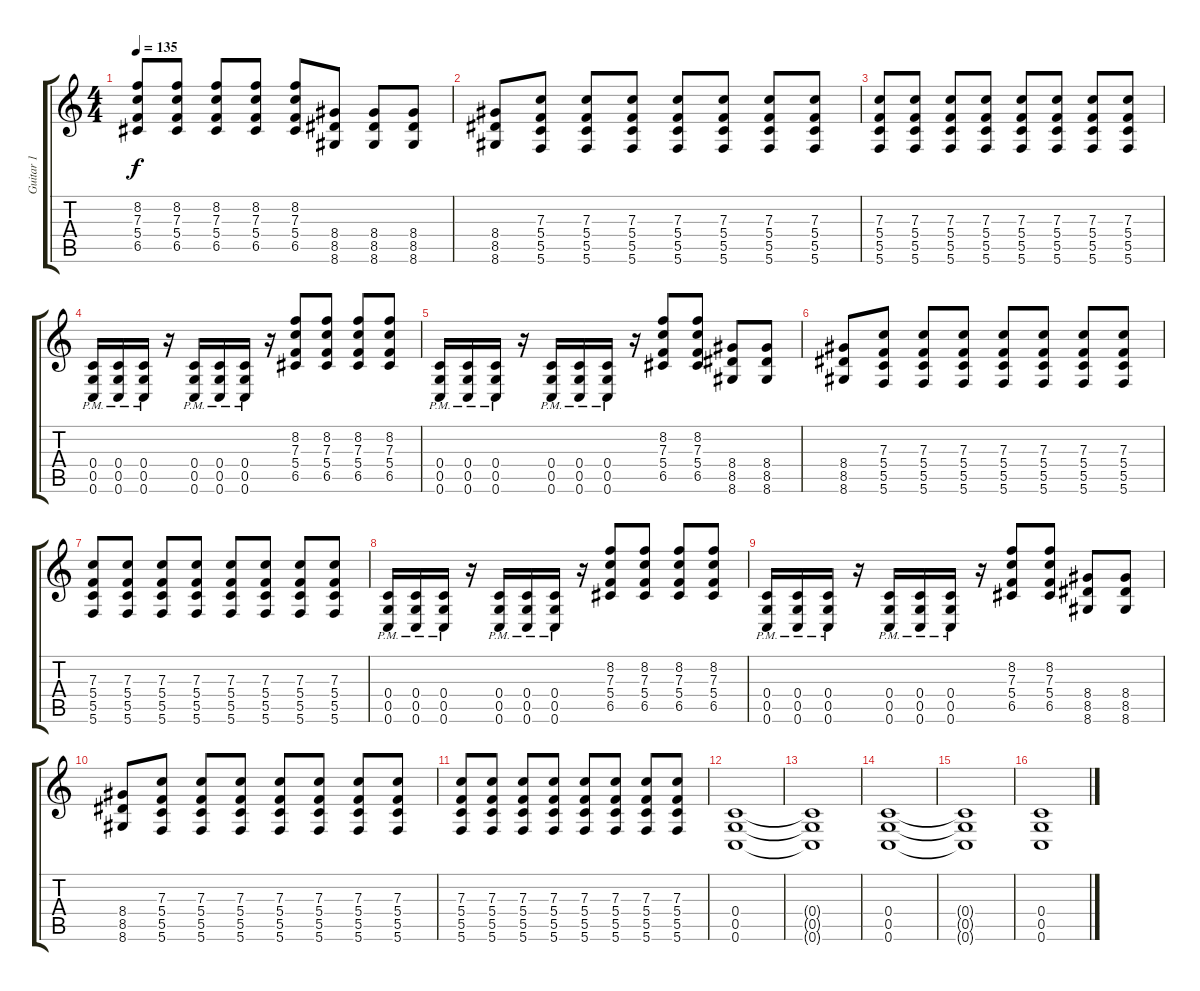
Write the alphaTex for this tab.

\track ("Guitar 1" "Guitar 1") {instrument distortionguitar}
\staff {score tabs}
\tuning (D4 A3 F3 C3 G2 C2) {hide}
\ts (4 4)
\tempo 135
\clef g2
\ks c
(8.2 7.3 5.4 6.5).8{dy f} (8.2 7.3 5.4 6.5).8 (8.2 7.3 5.4 6.5).8 (8.2 7.3 5.4 6.5).8 (8.2 7.3 5.4 6.5).8 (8.4 8.5 8.6).8 (8.4 8.5 8.6).8 (8.4 8.5 8.6).8 |
(8.4 8.5 8.6).8 (7.3 5.4 5.5 5.6).8 (7.3 5.4 5.5 5.6).8 (7.3 5.4 5.5 5.6).8 (7.3 5.4 5.5 5.6).8 (7.3 5.4 5.5 5.6).8 (7.3 5.4 5.5 5.6).8 (7.3 5.4 5.5 5.6).8 |
(7.3 5.4 5.5 5.6).8 (7.3 5.4 5.5 5.6).8 (7.3 5.4 5.5 5.6).8 (7.3 5.4 5.5 5.6).8 (7.3 5.4 5.5 5.6).8 (7.3 5.4 5.5 5.6).8 (7.3 5.4 5.5 5.6).8 (7.3 5.4 5.5 5.6).8 |
(0.4 0.5 0.6{pm}).16 (0.4 0.5 0.6{pm}).16 (0.4 0.5 0.6{pm}).16 r.16 (0.4 0.5 0.6{pm}).16 (0.4 0.5 0.6{pm}).16 (0.4 0.5 0.6{pm}).16 r.16 (8.2 7.3 5.4 6.5).8 (8.2 7.3 5.4 6.5).8 (8.2 7.3 5.4 6.5).8 (8.2 7.3 5.4 6.5).8 |
(0.4 0.5 0.6{pm}).16 (0.4 0.5 0.6{pm}).16 (0.4 0.5 0.6{pm}).16 r.16 (0.4 0.5 0.6{pm}).16 (0.4 0.5 0.6{pm}).16 (0.4 0.5 0.6{pm}).16 r.16 (8.2 7.3 5.4 6.5).8 (8.2 7.3 5.4 6.5).8 (8.4 8.5 8.6).8 (8.4 8.5 8.6).8 |
(8.4 8.5 8.6).8 (7.3 5.4 5.5 5.6).8 (7.3 5.4 5.5 5.6).8 (7.3 5.4 5.5 5.6).8 (7.3 5.4 5.5 5.6).8 (7.3 5.4 5.5 5.6).8 (7.3 5.4 5.5 5.6).8 (7.3 5.4 5.5 5.6).8 |
(7.3 5.4 5.5 5.6).8 (7.3 5.4 5.5 5.6).8 (7.3 5.4 5.5 5.6).8 (7.3 5.4 5.5 5.6).8 (7.3 5.4 5.5 5.6).8 (7.3 5.4 5.5 5.6).8 (7.3 5.4 5.5 5.6).8 (7.3 5.4 5.5 5.6).8 |
(0.4 0.5 0.6{pm}).16 (0.4 0.5 0.6{pm}).16 (0.4 0.5 0.6{pm}).16 r.16 (0.4 0.5 0.6{pm}).16 (0.4 0.5 0.6{pm}).16 (0.4 0.5 0.6{pm}).16 r.16 (8.2 7.3 5.4 6.5).8 (8.2 7.3 5.4 6.5).8 (8.2 7.3 5.4 6.5).8 (8.2 7.3 5.4 6.5).8 |
(0.4 0.5 0.6{pm}).16 (0.4 0.5 0.6{pm}).16 (0.4 0.5 0.6{pm}).16 r.16 (0.4 0.5 0.6{pm}).16 (0.4 0.5 0.6{pm}).16 (0.4 0.5 0.6{pm}).16 r.16 (8.2 7.3 5.4 6.5).8 (8.2 7.3 5.4 6.5).8 (8.4 8.5 8.6).8 (8.4 8.5 8.6).8 |
(8.4 8.5 8.6).8 (7.3 5.4 5.5 5.6).8 (7.3 5.4 5.5 5.6).8 (7.3 5.4 5.5 5.6).8 (7.3 5.4 5.5 5.6).8 (7.3 5.4 5.5 5.6).8 (7.3 5.4 5.5 5.6).8 (7.3 5.4 5.5 5.6).8 |
(7.3 5.4 5.5 5.6).8 (7.3 5.4 5.5 5.6).8 (7.3 5.4 5.5 5.6).8 (7.3 5.4 5.5 5.6).8 (7.3 5.4 5.5 5.6).8 (7.3 5.4 5.5 5.6).8 (7.3 5.4 5.5 5.6).8 (7.3 5.4 5.5 5.6).8 |
(0.4 0.5 0.6).1 |
(0.4{t} 0.5{t} 0.6{t}).1 |
(0.4 0.5 0.6).1 |
(0.4{t} 0.5{t} 0.6{t}).1 |
(0.4 0.5 0.6).1
